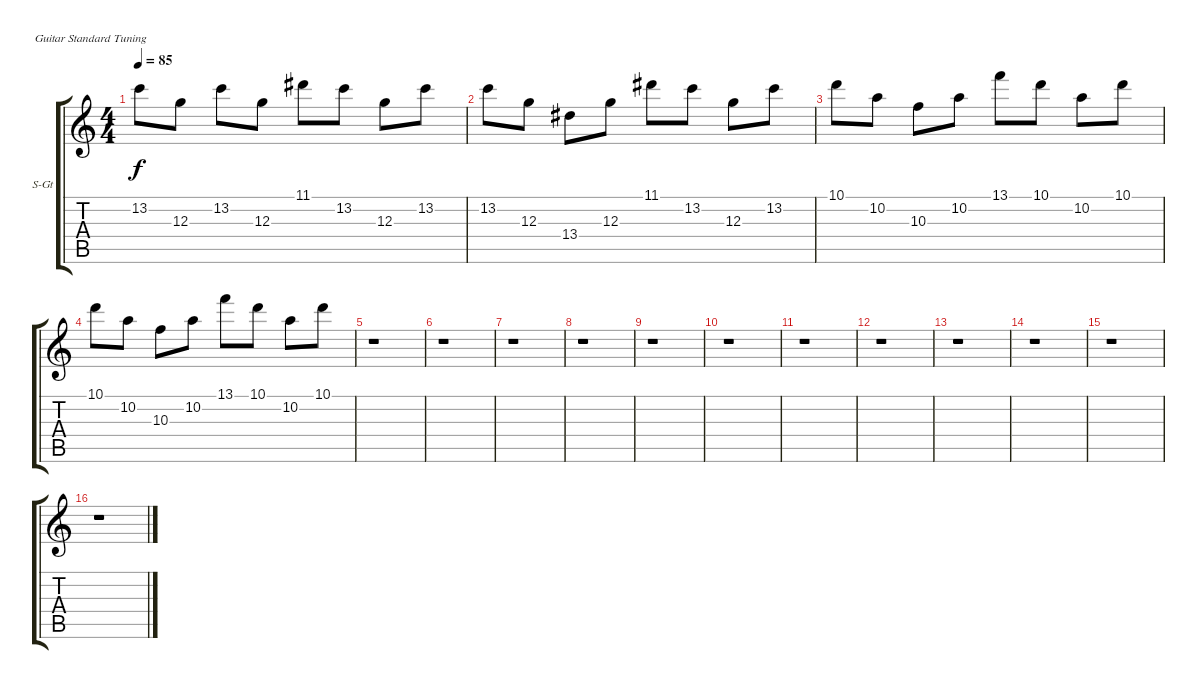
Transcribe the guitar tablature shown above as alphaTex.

\bracketExtendMode groupsimilarinstruments
\firstSystemTrackNameOrientation horizontal
\otherSystemsTrackNameOrientation horizontal
\track ("Guitar" "S-Gt") {instrument acousticguitarsteel}
\staff {score tabs}
\tuning (E4 B3 G3 D3 A2 E2)
\ts (4 4)
\tempo 85
\clef g2
\ks c
13.2.8{dy f} 12.3.8 13.2.8 12.3.8 11.1.8 13.2.8 12.3.8 13.2.8 |
13.2.8 12.3.8 13.4.8 12.3.8 11.1.8 13.2.8 12.3.8 13.2.8 |
10.1.8 10.2.8 10.3.8 10.2.8 13.1.8 10.1.8 10.2.8 10.1.8 |
10.1.8 10.2.8 10.3.8 10.2.8 13.1.8 10.1.8 10.2.8 10.1.8 |
r.1 |
r.1 |
r.1 |
r.1 |
r.1 |
r.1 |
r.1 |
r.1 |
r.1 |
r.1 |
r.1 |
r.1
